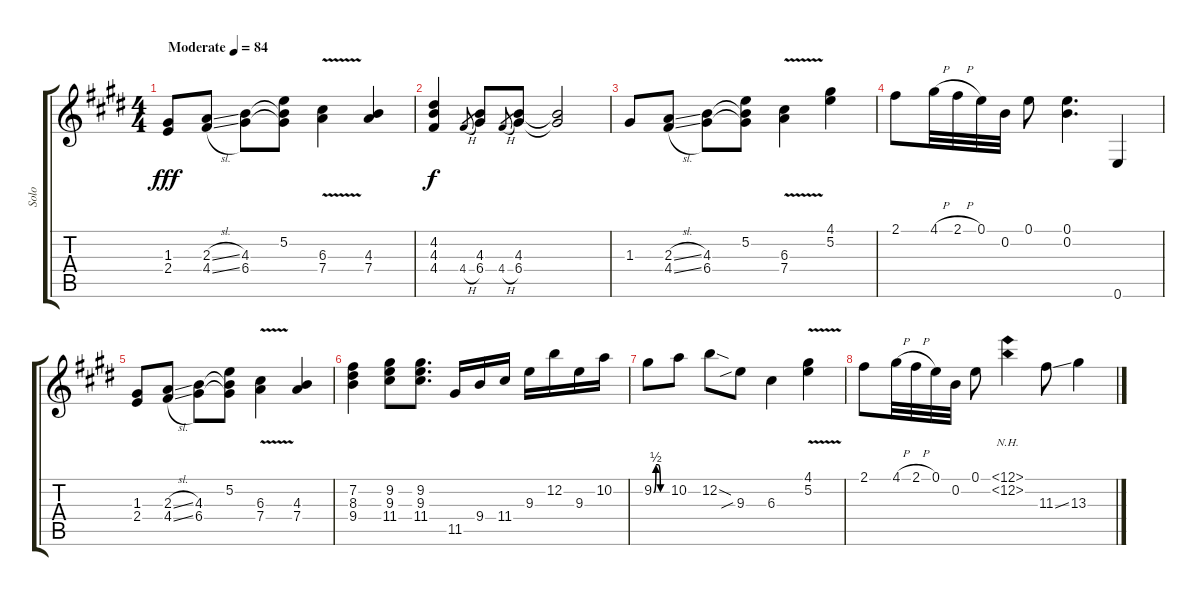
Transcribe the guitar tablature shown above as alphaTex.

\track ("Solo" "Solo") {instrument acousticguitarsteel}
\staff {score tabs}
\tuning (E4 B3 G3 D3 A2 E2) {hide}
\ts (4 4)
\tempo (84 "Moderate")
\clef g2
\ks c#minor
(1.3 2.4).8{dy fff instrument acousticguitarsteel} (2.3{sl} 4.4{sl}).8 (4.3 6.4).8 (5.2 4.3{t} 6.4{t}).8 (6.3{v} 7.4{v}).4 (4.3 7.4).4 |
(4.2 4.3 4.4).4{dy f} 4.4{h}.8{gr} (4.3 6.4).8 4.4{h}.8{gr} (4.3 6.4).8 (4.3{t} 6.4{t}).2 |
1.3.8 (2.3{sl} 4.4{sl}).8 (4.3 6.4).8 (5.2 4.3{t} 6.4{t}).8 (6.3{v} 7.4{v}).4 (4.1 5.2).4 |
2.1.8 4.1{h}.32 2.1{h}.32 0.1.32 0.2.32 0.1.8 (0.1 0.2).4{d} 0.6.4 |
(1.3 2.4).8 (2.3{sl} 4.4{sl}).8 (4.3 6.4).8 (5.2 4.3{t} 6.4{t}).8 (6.3{v} 7.4{v}).4 (4.3 7.4).4 |
(7.2 8.3 9.4).4 (9.2 9.3 11.4).8 (9.2 9.3 11.4).8{d} 11.5.16 9.4.16 11.4.16 9.3.16 12.2.16 9.3.16 10.2.16 |
9.2{be (custom 0 0 10 2 20 2 30 0 60 0)}.8 10.2.8 12.2{sod}.8 9.3{sib}.8 6.3.4 (4.1{v} 5.2{v}).4 |
2.1.8 4.1{h}.32 2.1{h}.32 0.1.32 0.2.32 0.1.8 (12.1{nh} 12.2{nh}).4 11.3{ss}.8 13.3.4
